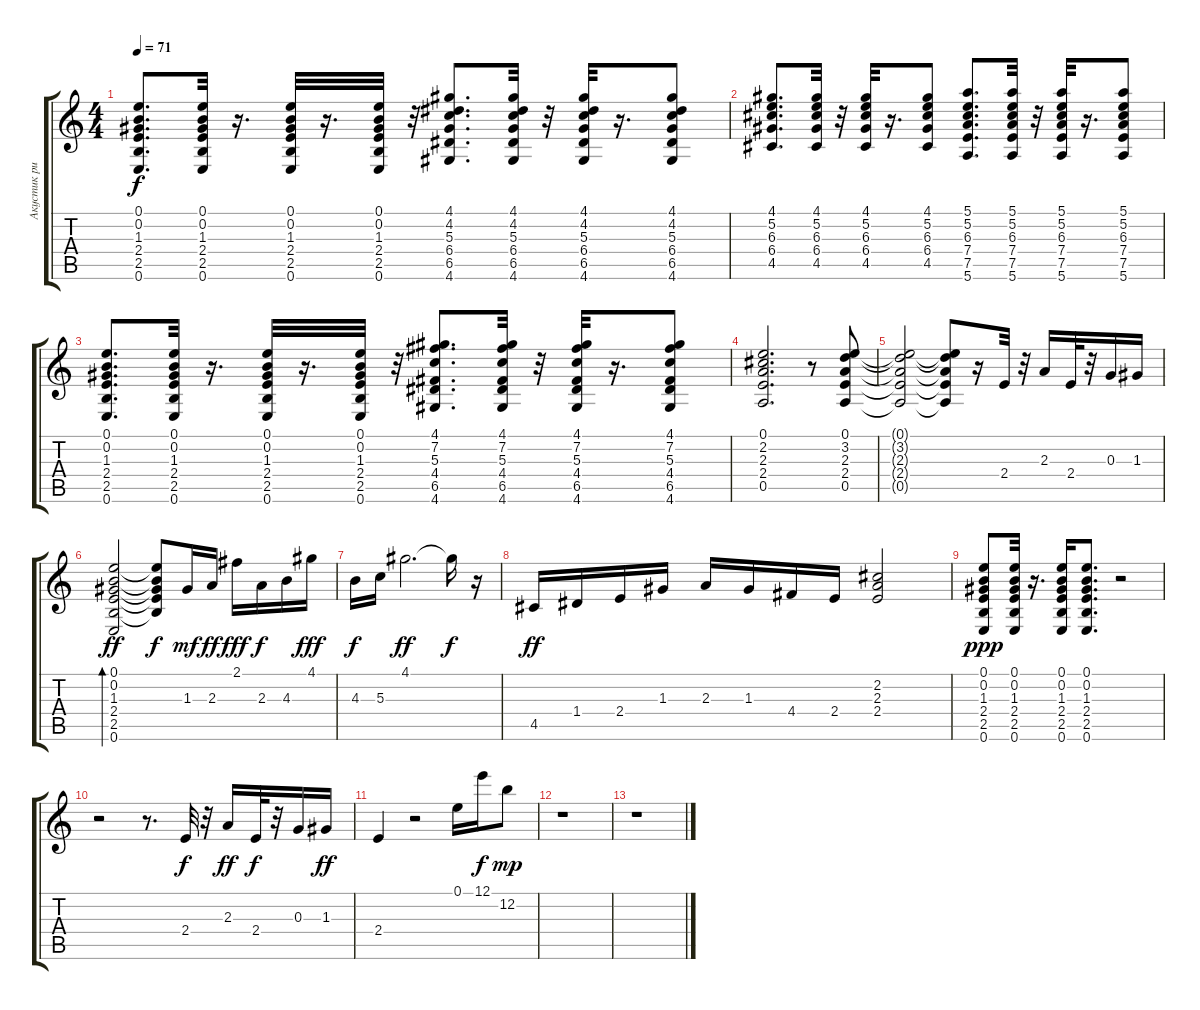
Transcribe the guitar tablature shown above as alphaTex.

\track ("Акустик ритм" "Акустик ри") {instrument acousticguitarsteel}
\staff {score tabs}
\tuning (E4 B3 G3 D3 A2 E2) {hide}
\ts (4 4)
\tempo 71
\clef g2
\ks c
(0.1 0.2 1.3 2.4 2.5 0.6).8{d dy f} (0.1 0.2 1.3 2.4 2.5 0.6).32 r.16{d} (0.1 0.2 1.3 2.4 2.5 0.6).32 r.16{d} (0.1 0.2 1.3 2.4 2.5 0.6).32 r.32 (4.1 4.2 5.3 6.4 6.5 4.6).8{d} (4.1 4.2 5.3 6.4 6.5 4.6).32 r.32 (4.1 4.2 5.3 6.4 6.5 4.6).32 r.16{d} (4.1 4.2 5.3 6.4 6.5 4.6).8 |
(4.1 5.2 6.3 6.4 4.5).8{d} (4.1 5.2 6.3 6.4 4.5).32 r.32 (4.1 5.2 6.3 6.4 4.5).32 r.16{d} (4.1 5.2 6.3 6.4 4.5).8 (5.1 5.2 6.3 7.4 7.5 5.6).8{d} (5.1 5.2 6.3 7.4 7.5 5.6).32 r.32 (5.1 5.2 6.3 7.4 7.5 5.6).32 r.16{d} (5.1 5.2 6.3 7.4 7.5 5.6).8 |
(0.1 0.2 1.3 2.4 2.5 0.6).8{d} (0.1 0.2 1.3 2.4 2.5 0.6).32 r.16{d} (0.1 0.2 1.3 2.4 2.5 0.6).32 r.16{d} (0.1 0.2 1.3 2.4 2.5 0.6).32 r.32 (4.1 7.2 5.3 4.4 6.5 4.6).8{d} (4.1 7.2 5.3 4.4 6.5 4.6).32 r.32 (4.1 7.2 5.3 4.4 6.5 4.6).32 r.16{d} (4.1 7.2 5.3 4.4 6.5 4.6).8 |
(0.1 2.2 2.3 2.4 0.5).2{d} r.8 (0.1 3.2 2.3 2.4 0.5).8 |
(0.1{t} 3.2{t} 2.3{t} 2.4{t} 0.5{t}).2 (0.1{t} 3.2{t} 2.3{t} 2.4{t} 0.5{t}).8 r.16 2.4.32 r.32 2.3.16 2.4.32 r.32 0.3.16 1.3.16 |
(0.1 0.2 1.3 2.4 2.5 0.6).2{bd 60 dy ff} (0.1{t} 0.2{t} 1.3{t} 2.4{t} 2.5{t}).8{dy f} 1.3.16{dy mf} 2.3.16{dy ff} 2.1.16{dy fff} 2.3.16{dy f} 4.3.16 4.1.16{dy fff} |
4.3.16{dy f} 5.3.16 4.1.2{d dy ff} 4.1{t}.16{dy f} r.16 |
4.5.16{dy ff} 1.4.16 2.4.16 1.3.16 2.3.16 1.3.16 4.4.16 2.4.16 (2.2 2.3 2.4).2 |
(0.1 0.2 1.3 2.4 2.5 0.6).8{dy ppp} (0.1 0.2 1.3 2.4 2.5 0.6).32 r.16{d} (0.1 0.2 1.3 2.4 2.5 0.6).16 (0.1 0.2 1.3 2.4 2.5 0.6).8{d} r.2 |
r.2 r.8{d} 2.4.32{dy f} r.32 2.3.16{dy ff} 2.4.32{dy f} r.32 0.3.16 1.3.16{dy ff} |
2.4.4 r.2 0.1.16 12.1.16{dy f} 12.2.8{dy mp} |
r.1 |
r.1
